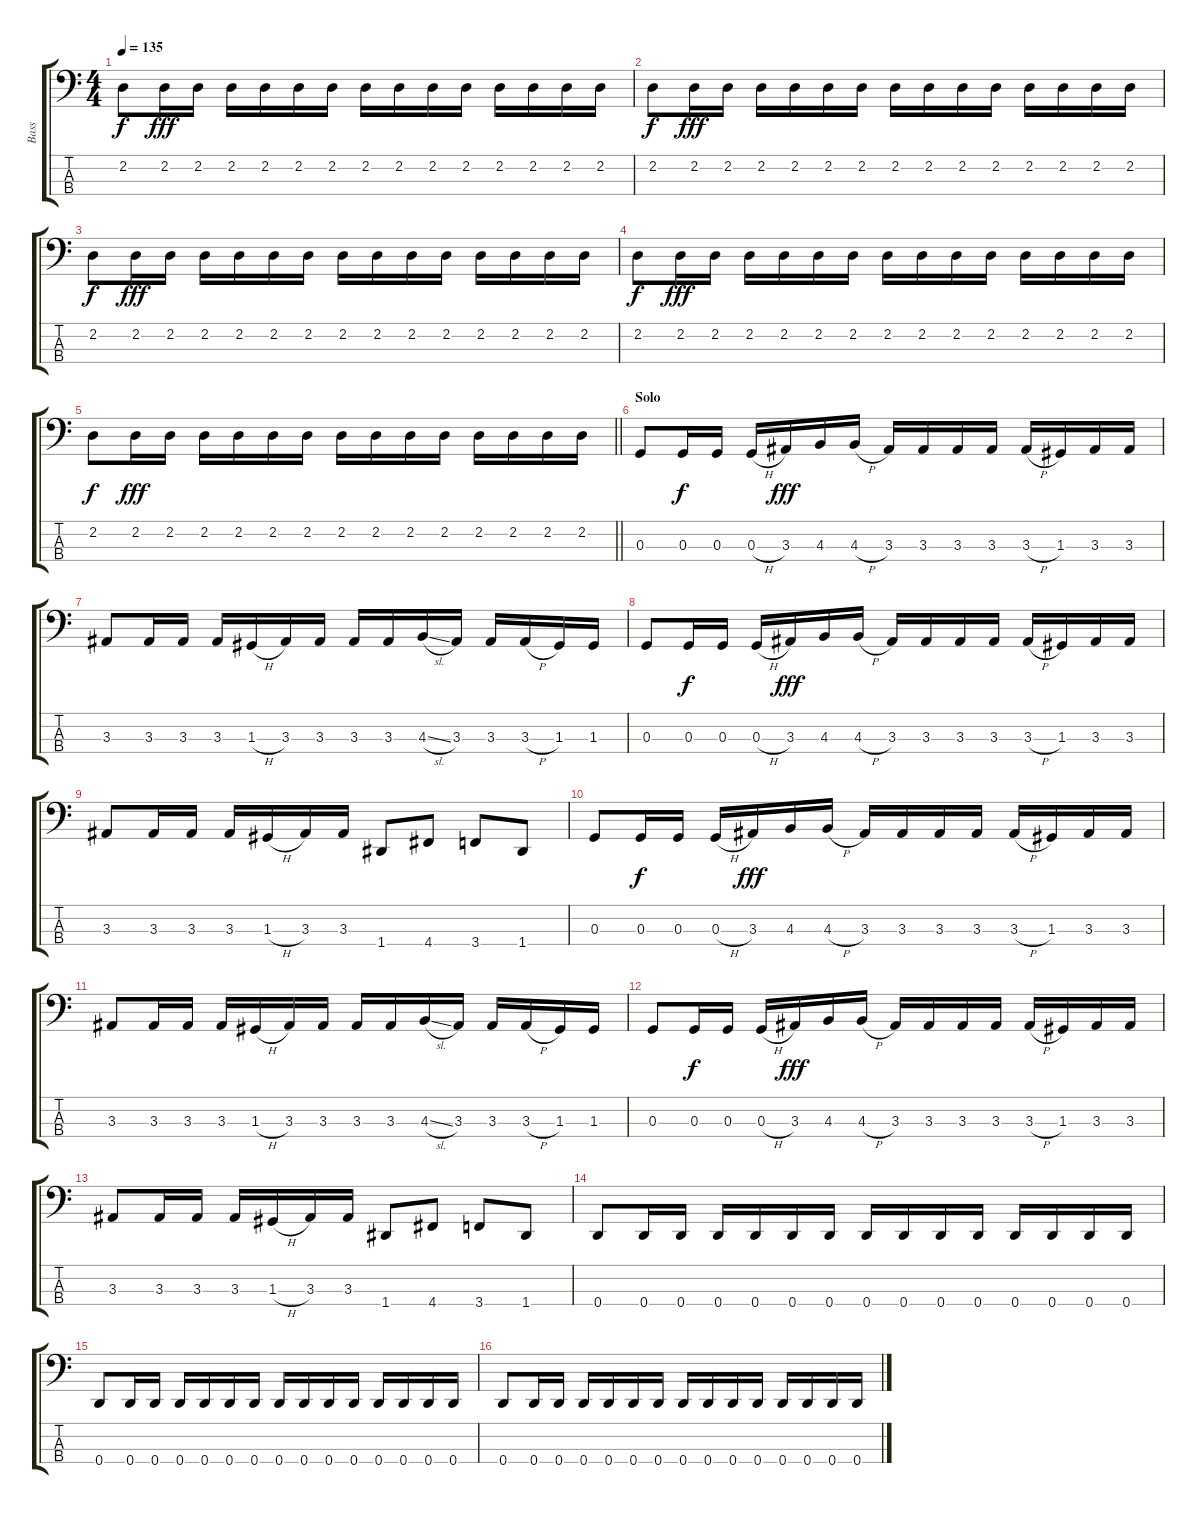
\track ("Bass" "Bass") {instrument electricbasspick}
\staff {score tabs}
\tuning (F2 C2 G1 D1) {hide}
\ts (4 4)
\tempo 135
\clef f4
\ks c
2.2.8{dy f} 2.2.16{dy fff} 2.2.16 2.2.16 2.2.16 2.2.16 2.2.16 2.2.16 2.2.16 2.2.16 2.2.16 2.2.16 2.2.16 2.2.16 2.2.16 |
2.2.8{dy f} 2.2.16{dy fff} 2.2.16 2.2.16 2.2.16 2.2.16 2.2.16 2.2.16 2.2.16 2.2.16 2.2.16 2.2.16 2.2.16 2.2.16 2.2.16 |
2.2.8{dy f} 2.2.16{dy fff} 2.2.16 2.2.16 2.2.16 2.2.16 2.2.16 2.2.16 2.2.16 2.2.16 2.2.16 2.2.16 2.2.16 2.2.16 2.2.16 |
2.2.8{dy f} 2.2.16{dy fff} 2.2.16 2.2.16 2.2.16 2.2.16 2.2.16 2.2.16 2.2.16 2.2.16 2.2.16 2.2.16 2.2.16 2.2.16 2.2.16 |
\barLineRight lightlight
2.2.8{dy f} 2.2.16{dy fff} 2.2.16 2.2.16 2.2.16 2.2.16 2.2.16 2.2.16 2.2.16 2.2.16 2.2.16 2.2.16 2.2.16 2.2.16 2.2.16 |
\section ("" "Solo")
0.3.8 0.3.16{dy f} 0.3.16 0.3{h}.16 3.3.16{dy fff} 4.3.16 4.3{h}.16 3.3.16 3.3.16 3.3.16 3.3.16 3.3{h}.16 1.3.16 3.3.16 3.3.16 |
3.3.8 3.3.16 3.3.16 3.3.16 1.3{h}.16 3.3.16 3.3.16 3.3.16 3.3.16 4.3{sl}.16 3.3.16 3.3.16 3.3{h}.16 1.3.16 1.3.16 |
0.3.8 0.3.16{dy f} 0.3.16 0.3{h}.16 3.3.16{dy fff} 4.3.16 4.3{h}.16 3.3.16 3.3.16 3.3.16 3.3.16 3.3{h}.16 1.3.16 3.3.16 3.3.16 |
3.3.8 3.3.16 3.3.16 3.3.16 1.3{h}.16 3.3.16 3.3.16 1.4.8 4.4.8 3.4.8 1.4.8 |
0.3.8 0.3.16{dy f} 0.3.16 0.3{h}.16 3.3.16{dy fff} 4.3.16 4.3{h}.16 3.3.16 3.3.16 3.3.16 3.3.16 3.3{h}.16 1.3.16 3.3.16 3.3.16 |
3.3.8 3.3.16 3.3.16 3.3.16 1.3{h}.16 3.3.16 3.3.16 3.3.16 3.3.16 4.3{sl}.16 3.3.16 3.3.16 3.3{h}.16 1.3.16 1.3.16 |
0.3.8 0.3.16{dy f} 0.3.16 0.3{h}.16 3.3.16{dy fff} 4.3.16 4.3{h}.16 3.3.16 3.3.16 3.3.16 3.3.16 3.3{h}.16 1.3.16 3.3.16 3.3.16 |
3.3.8 3.3.16 3.3.16 3.3.16 1.3{h}.16 3.3.16 3.3.16 1.4.8 4.4.8 3.4.8 1.4.8 |
0.4.8 0.4.16 0.4.16 0.4.16 0.4.16 0.4.16 0.4.16 0.4.16 0.4.16 0.4.16 0.4.16 0.4.16 0.4.16 0.4.16 0.4.16 |
0.4.8 0.4.16 0.4.16 0.4.16 0.4.16 0.4.16 0.4.16 0.4.16 0.4.16 0.4.16 0.4.16 0.4.16 0.4.16 0.4.16 0.4.16 |
0.4.8 0.4.16 0.4.16 0.4.16 0.4.16 0.4.16 0.4.16 0.4.16 0.4.16 0.4.16 0.4.16 0.4.16 0.4.16 0.4.16 0.4.16
